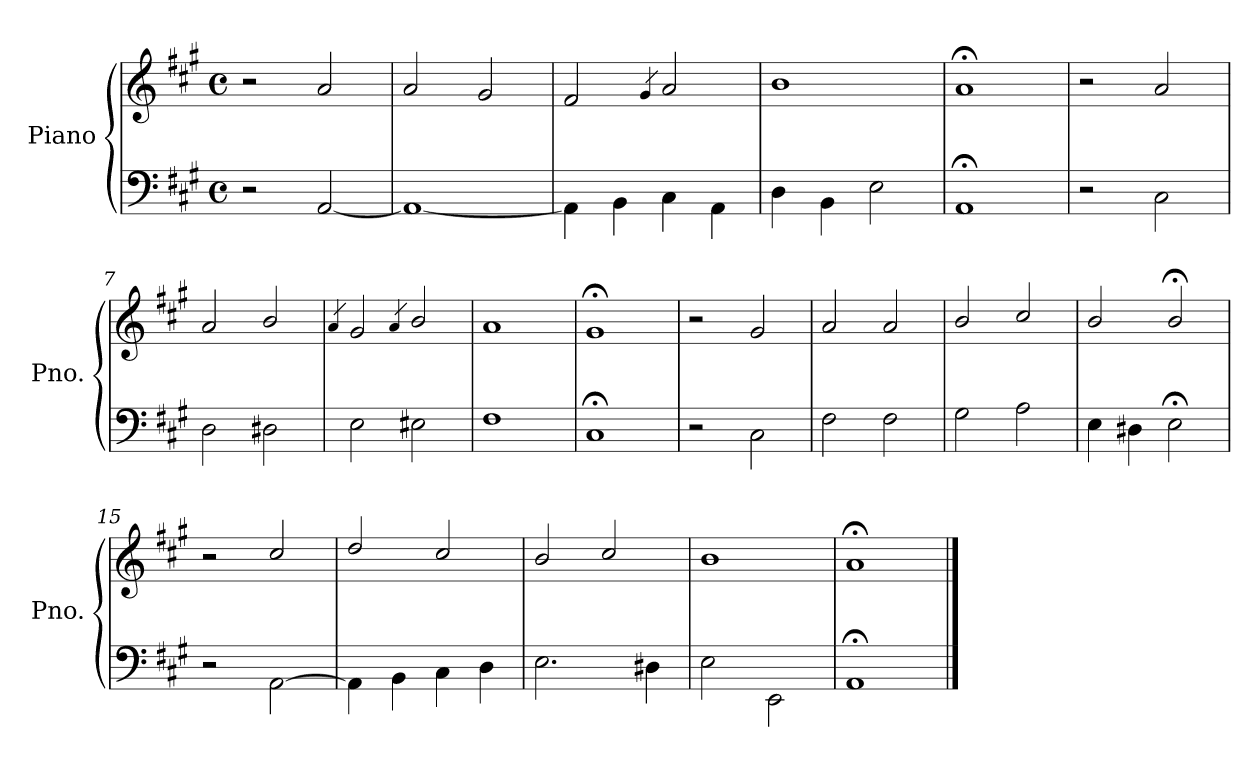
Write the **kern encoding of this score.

**kern	**kern
*part1	*part1
*staff2	*staff1
*I"Piano	*
*I'Pno.	*
*clefF4	*clefG2
*k[f#c#g#]	*k[f#c#g#]
*A:	*A:
*M4/4	*M4/4
*met(c)	*met(c)
=1	=1
2r	2r
[<2AA/	2a/
=2	=2
1AA_	2a/
.	2g#/
=3	=3
4AA\]	2f#/
4BB\	.
.	4qg#/
4C#\	2a/
4AA\	.
=4	=4
4D\	1b
4BB\	.
2E\	.
=5	=5
1AA;	1a;<
=6	=6
2r	2r
2C#\	2a/
=7	=7
2D\	2a/
2D#X\	2b/
=8	=8
.	4qa/
2E\	2g#/
.	4qa/
2E#X\	2b/
=9	=9
1F#	1a
=10	=10
1C#;	1g#;<
!!LO:LB:g=z
=11	=11
2r	2r
2C#\	2g#/
=12	=12
2F#\	2a/
2F#\	2a/
=13	=13
2G#\	2b/
2A\	2cc#/
=14	=14
4E\	2b/
4D#X\	.
2E;\	2b;</
=15	=15
2r	2r
[<2AA\	2cc#/
=16	=16
4AA\]	2dd/
4BB\	.
4C#\	2cc#/
4D\	.
=17	=17
2.E\	2b/
.	2cc#/
4D#X\	.
=18	=18
2E\	1b
2EE\	.
=19	=19
1AA;	1a;<
==	==
*-	*-
